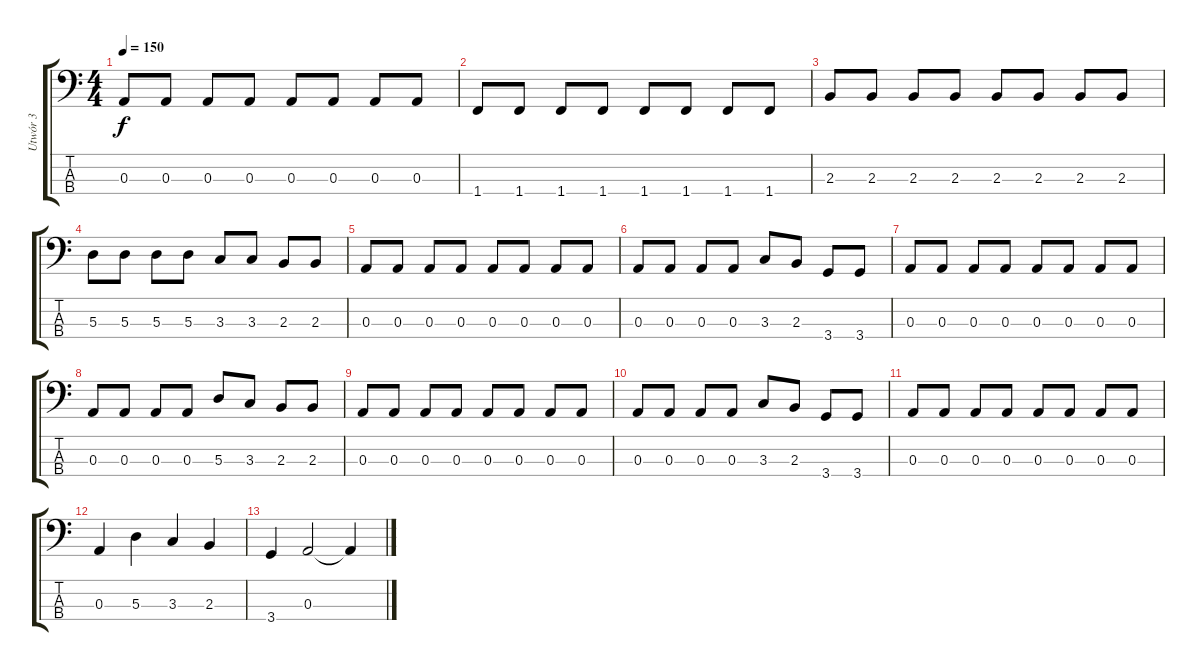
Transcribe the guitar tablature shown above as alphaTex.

\track ("Utwór 3" "Utwór 3") {instrument electricbasspick}
\staff {score tabs}
\tuning (G2 D2 A1 E1) {hide}
\ts (4 4)
\tempo 150
\clef f4
\ks c
0.3.8{dy f} 0.3.8 0.3.8 0.3.8 0.3.8 0.3.8 0.3.8 0.3.8 |
1.4.8 1.4.8 1.4.8 1.4.8 1.4.8 1.4.8 1.4.8 1.4.8 |
2.3.8 2.3.8 2.3.8 2.3.8 2.3.8 2.3.8 2.3.8 2.3.8 |
5.3.8 5.3.8 5.3.8 5.3.8 3.3.8 3.3.8 2.3.8 2.3.8 |
0.3.8 0.3.8 0.3.8 0.3.8 0.3.8 0.3.8 0.3.8 0.3.8 |
0.3.8 0.3.8 0.3.8 0.3.8 3.3.8 2.3.8 3.4.8 3.4.8 |
0.3.8 0.3.8 0.3.8 0.3.8 0.3.8 0.3.8 0.3.8 0.3.8 |
0.3.8 0.3.8 0.3.8 0.3.8 5.3.8 3.3.8 2.3.8 2.3.8 |
0.3.8 0.3.8 0.3.8 0.3.8 0.3.8 0.3.8 0.3.8 0.3.8 |
0.3.8 0.3.8 0.3.8 0.3.8 3.3.8 2.3.8 3.4.8 3.4.8 |
0.3.8 0.3.8 0.3.8 0.3.8 0.3.8 0.3.8 0.3.8 0.3.8 |
0.3.4 5.3.4 3.3.4 2.3.4 |
3.4.4 0.3.2 0.3{t}.4
